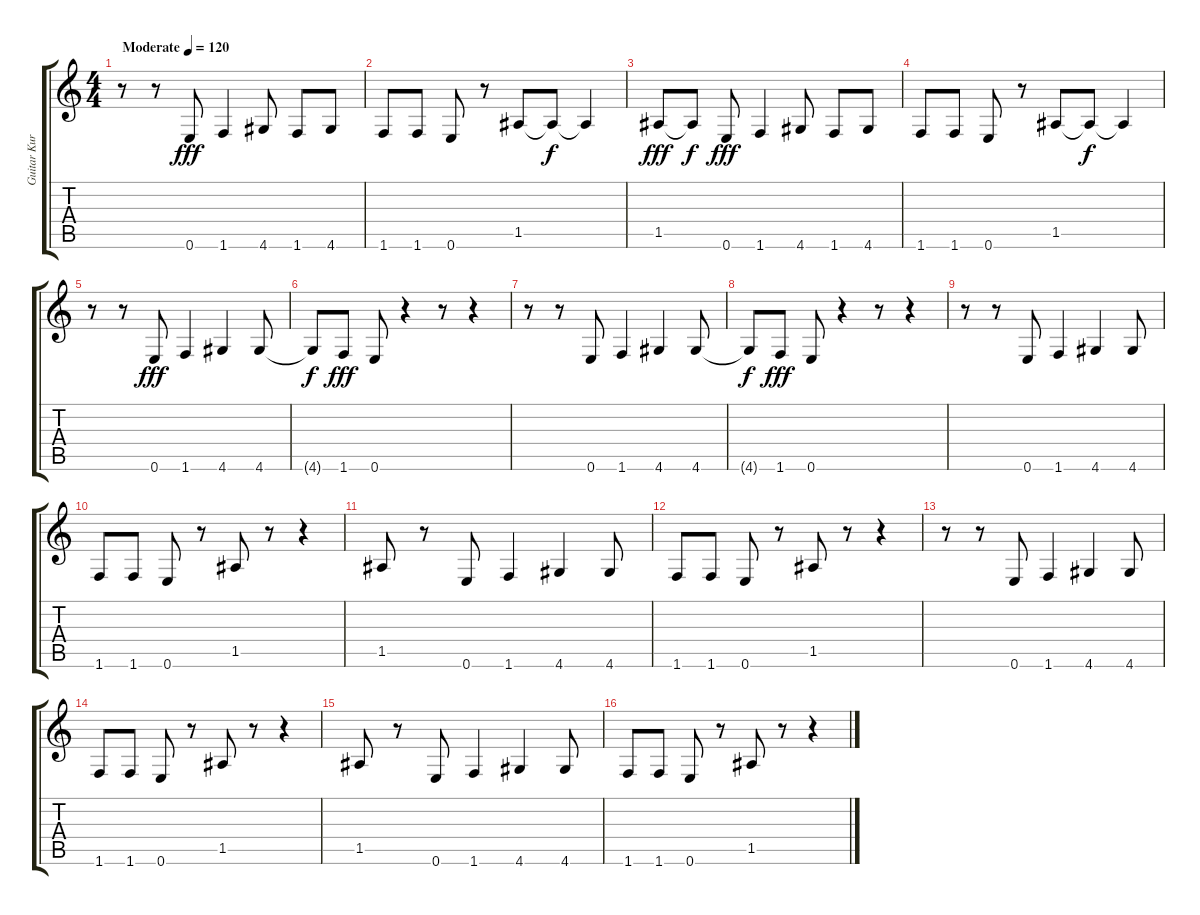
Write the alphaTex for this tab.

\track ("Guitar Kurt" "Guitar Kur") {instrument acousticguitarnylon}
\staff {score tabs}
\tuning (E4 B3 G3 D3 A2 E2) {hide}
\ts (4 4)
\tempo (120 "Moderate")
\clef g2
\ks c
r.8{dy fff instrument acousticguitarsteel} r.8 0.6.8 1.6.4 4.6.8 1.6.8{volume 16} 4.6.8 |
1.6.8 1.6.8 0.6.8 r.8 1.5.8 1.5{t}.8{dy f} 1.5{t}.4 |
1.5.8{dy fff} 1.5{t}.8{dy f} 0.6.8{dy fff} 1.6.4 4.6.8 1.6.8 4.6.8 |
1.6.8 1.6.8 0.6.8 r.8 1.5.8 1.5{t}.8{dy f} 1.5{t}.4 |
r.8 r.8 0.6.8{dy fff} 1.6.4 4.6.4 4.6.8 |
4.6{t}.8{dy f} 1.6.8{dy fff} 0.6.8 r.4 r.8 r.4 |
r.8 r.8 0.6.8 1.6.4 4.6.4 4.6.8 |
4.6{t}.8{dy f} 1.6.8{dy fff} 0.6.8 r.4 r.8 r.4 |
r.8 r.8 0.6.8 1.6.4 4.6.4 4.6.8 |
1.6.8 1.6.8 0.6.8 r.8 1.5.8 r.8 r.4 |
1.5.8 r.8 0.6.8 1.6.4 4.6.4 4.6.8 |
1.6.8 1.6.8 0.6.8 r.8 1.5.8 r.8 r.4 |
r.8 r.8 0.6.8 1.6.4 4.6.4 4.6.8 |
1.6.8 1.6.8 0.6.8 r.8 1.5.8 r.8 r.4 |
1.5.8 r.8 0.6.8 1.6.4 4.6.4 4.6.8 |
1.6.8 1.6.8 0.6.8 r.8 1.5.8 r.8 r.4
